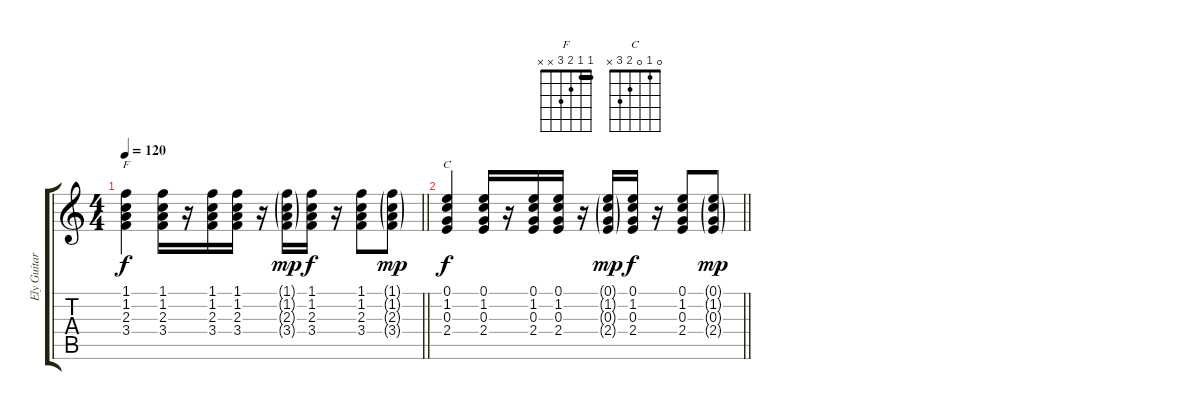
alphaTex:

\track ("Ely Guitar" "Ely Guitar") {instrument acousticguitarsteel}
\staff {score tabs}
\tuning (E4 B3 G3 D3 A2 E2) {hide}
\chord ("F" 1 1 2 3 x x) {barre 1}
\chord ("C" 0 1 0 2 3 x)
\ts (4 4)
\tempo 120
\clef g2
\barLineRight lightlight
\ks c
(1.1 1.2 2.3 3.4).4{ch "F" dy f} (1.1 1.2 2.3 3.4).16 r.16 (1.1 1.2 2.3 3.4).16 (1.1 1.2 2.3 3.4).16 r.16 (1.1{g} 1.2{g} 2.3{g} 3.4{g}).16{dy mp} (1.1 1.2 2.3 3.4).16{dy f} r.16 (1.1 1.2 2.3 3.4).8 (1.1{g} 1.2{g} 2.3{g} 3.4{g}).8{dy mp} |
\barLineRight lightlight
(0.1 1.2 0.3 2.4).4{ch "C" dy f} (0.1 1.2 0.3 2.4).16 r.16 (0.1 1.2 0.3 2.4).16 (0.1 1.2 0.3 2.4).16 r.16 (0.1{g} 1.2{g} 0.3{g} 2.4{g}).16{dy mp} (0.1 1.2 0.3 2.4).16{dy f} r.16 (0.1 1.2 0.3 2.4).8 (0.1{g} 1.2{g} 0.3{g} 2.4{g}).8{dy mp}
